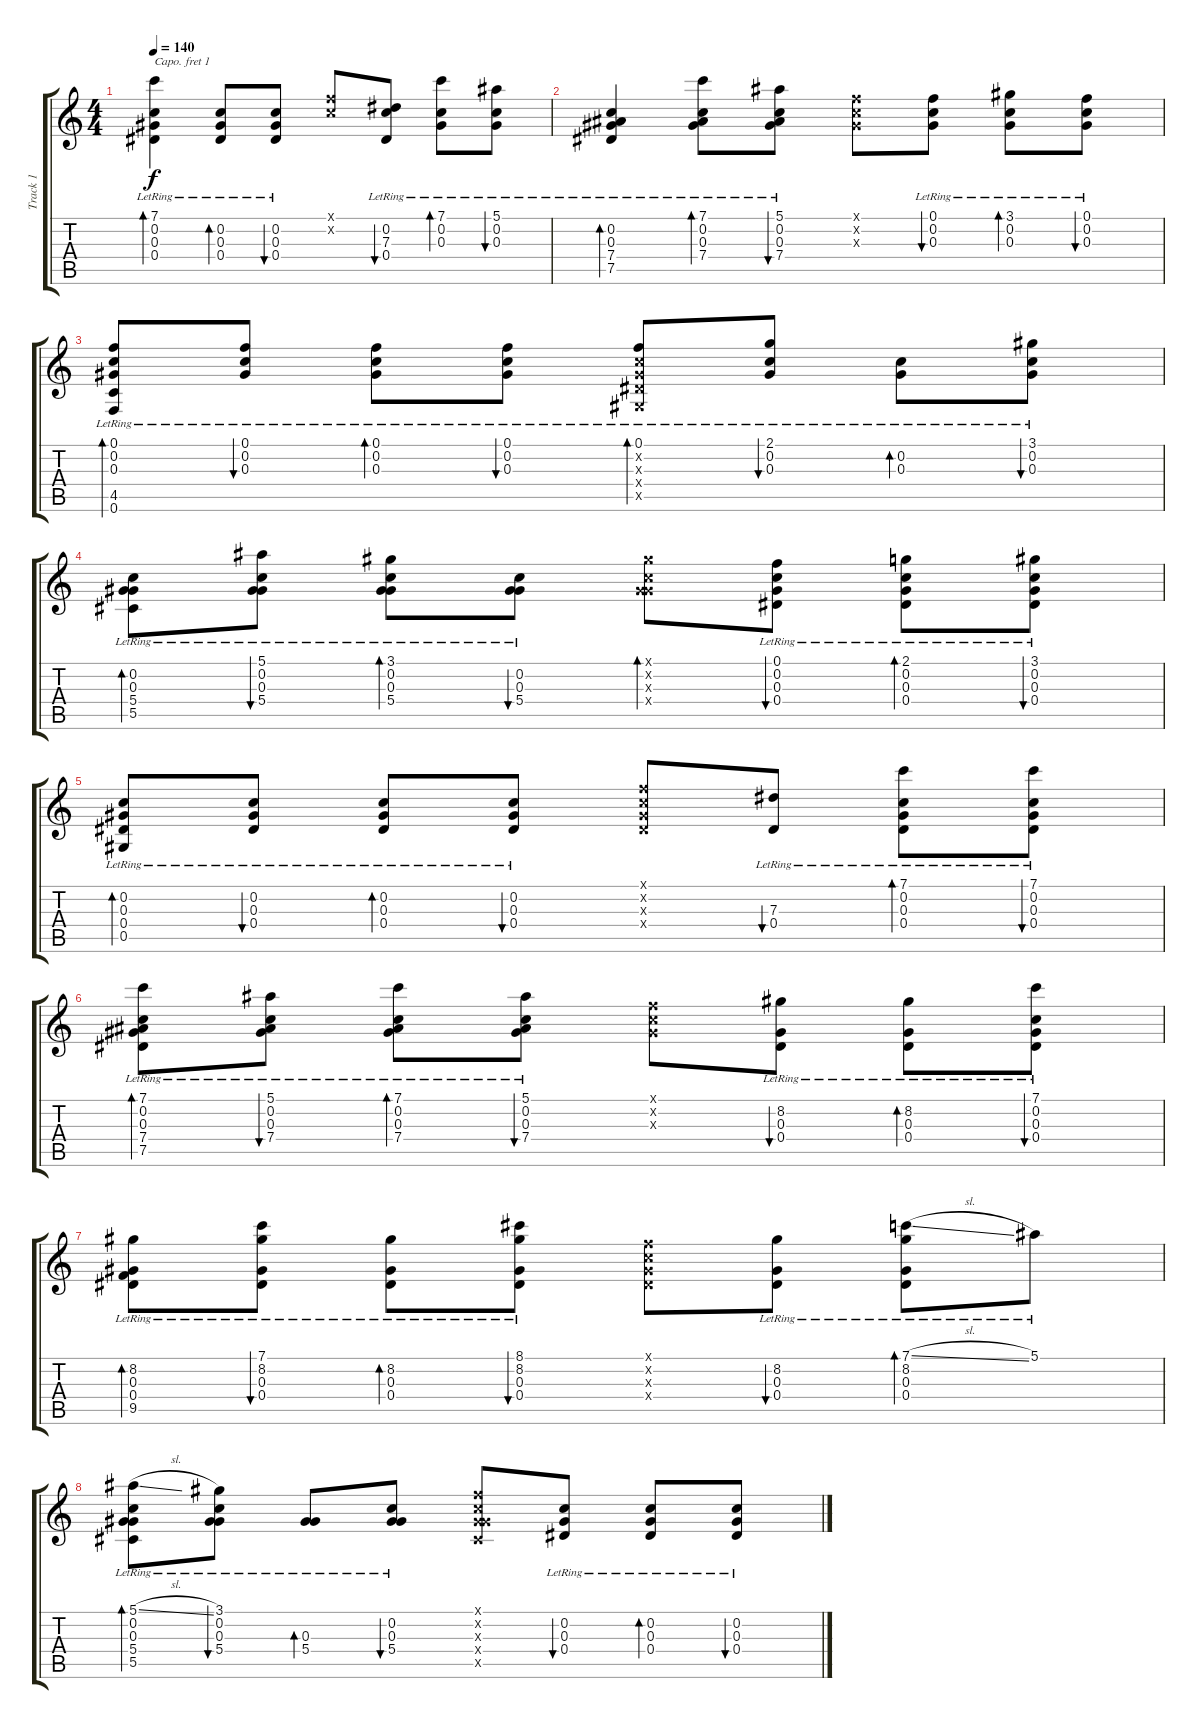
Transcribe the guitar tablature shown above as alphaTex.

\track ("Track 1" "Track 1") {instrument acousticguitarnylon}
\staff {score tabs}
\capo 1
\tuning (E4 B3 G3 D3 G2 E2) {hide}
\ts (4 4)
\tempo 140
\clef g2
\ks c
(7.1{lr} 0.2{lr} 0.3{lr} 0.4{lr}).4{bd 60 dy f} (0.2{lr} 0.3{lr} 0.4{lr}).8{bd 60} (0.2{lr} 0.3{lr} 0.4{lr}).8{bu 60} (0.1{x} 0.2{x}).8 (0.2{lr} 7.3{lr} 0.4{lr}).8{bu 60} (7.1{lr} 0.2{lr} 0.3{lr}).8{bd 30} (5.1{lr} 0.2{lr} 0.3{lr}).8{bu 30} |
(0.2{lr} 0.3{lr} 7.4{lr} 7.5{lr}).4{bd 30} (7.1{lr} 0.2{lr} 0.3{lr} 7.4{lr}).8{bd 30} (5.1{lr} 0.2{lr} 0.3{lr} 7.4{lr}).8{bu 30} (0.1{x} 0.2{x} 0.3{x}).8 (0.1{lr} 0.2{lr} 0.3{lr}).8{bu 30} (3.1{lr} 0.2{lr} 0.3{lr}).8{bd 30} (0.1{lr} 0.2{lr} 0.3{lr}).8{bu 30} |
(0.1{lr} 0.2{lr} 0.3{lr} 4.5{lr} 0.6{lr}).8{bd 30} (0.1{lr} 0.2{lr} 0.3{lr}).8{bu 30} (0.1{lr} 0.2{lr} 0.3{lr}).8{bd 30} (0.1{lr} 0.2{lr} 0.3{lr}).8{bu 30} (0.1{lr} 0.2{x} 0.3{x} 0.4{x} 0.5{x}).8{bd 30} (2.1{lr} 0.2{lr} 0.3{lr}).8{bu 30} (0.2{lr} 0.3{lr}).8{bd 30} (3.1{lr} 0.2{lr} 0.3{lr}).8{bu 30} |
(0.2{lr} 0.3{lr} 5.4{lr} 5.5{lr}).8{bd 30} (5.1{lr} 0.2{lr} 0.3{lr} 5.4{lr}).8{bu 30} (3.1{lr} 0.2{lr} 0.3{lr} 5.4{lr}).8{bd 30} (0.2{lr} 0.3{lr} 5.4{lr}).8{bu 30} (3.1{x} 0.2{x} 0.3{x} 5.4{x}).8{bd 30} (0.1{lr} 0.2{lr} 0.3{lr} 0.4{lr}).8{bu 30} (2.1{lr} 0.2{lr} 0.3{lr} 0.4{lr}).8{bd 30} (3.1{lr} 0.2{lr} 0.3{lr} 0.4{lr}).8{bu 30} |
(0.2{lr} 0.3{lr} 0.4{lr} 0.5{lr}).8{bd 30} (0.2{lr} 0.3{lr} 0.4{lr}).8{bu 30} (0.2{lr} 0.3{lr} 0.4{lr}).8{bd 30} (0.2{lr} 0.3{lr} 0.4{lr}).8{bu 30} (0.1{x} 0.2{x} 0.3{x} 0.4{x}).8 (7.3{lr} 0.4{lr}).8{bu 30} (7.1{lr} 0.2{lr} 0.3{lr} 0.4{lr}).8{bd 30} (7.1{lr} 0.2{lr} 0.3{lr} 0.4{lr}).8{bu 30} |
(7.1{lr} 0.2{lr} 0.3{lr} 7.4{lr} 7.5{lr}).8{bd 30} (5.1{lr} 0.2{lr} 0.3{lr} 7.4{lr}).8{bu 30} (7.1{lr} 0.2{lr} 0.3{lr} 7.4{lr}).8{bd 30} (5.1{lr} 0.2{lr} 0.3{lr} 7.4{lr}).8{bu 30} (0.1{x} 0.2{x} 0.3{x}).8 (8.2{lr} 0.3{lr} 0.4{lr}).8{bu 30} (8.2{lr} 0.3{lr} 0.4{lr}).8{bd 30} (7.1{lr} 0.2{lr} 0.3{lr} 0.4{lr}).8{bu 30} |
(8.2{lr} 0.3{lr} 0.4{lr} 9.5{lr}).8{bd 30} (7.1{lr} 8.2{lr} 0.3{lr} 0.4{lr}).8{bu 30} (8.2{lr} 0.3{lr} 0.4{lr}).8{bd 30} (8.1{lr} 8.2{lr} 0.3{lr} 0.4{lr}).8{bu 30} (0.1{x} 0.2{x} 0.3{x} 0.4{x}).8 (8.2{lr} 0.3{lr} 0.4{lr}).8{bu 30} (7.1{sl lr} 8.2{lr} 0.3{lr} 0.4{lr}).8{bd 30} 5.1{lr}.8 |
(5.1{sl lr} 0.2{lr} 0.3{lr} 5.4{lr} 5.5{lr}).8{bd 30} (3.1{lr} 0.2{lr} 0.3{lr} 5.4{lr}).8{bu 30} (0.3{lr} 5.4{lr}).8{bd 30} (0.2{lr} 0.3{lr} 5.4{lr}).8{bu 30} (0.1{x} 0.2{x} 0.3{x} 5.4{x} 5.5{x}).8 (0.2{lr} 0.3{lr} 0.4{lr}).8{bu 30} (0.2{lr} 0.3{lr} 0.4{lr}).8{bd 30} (0.2{lr} 0.3{lr} 0.4{lr}).8{bu 30}
